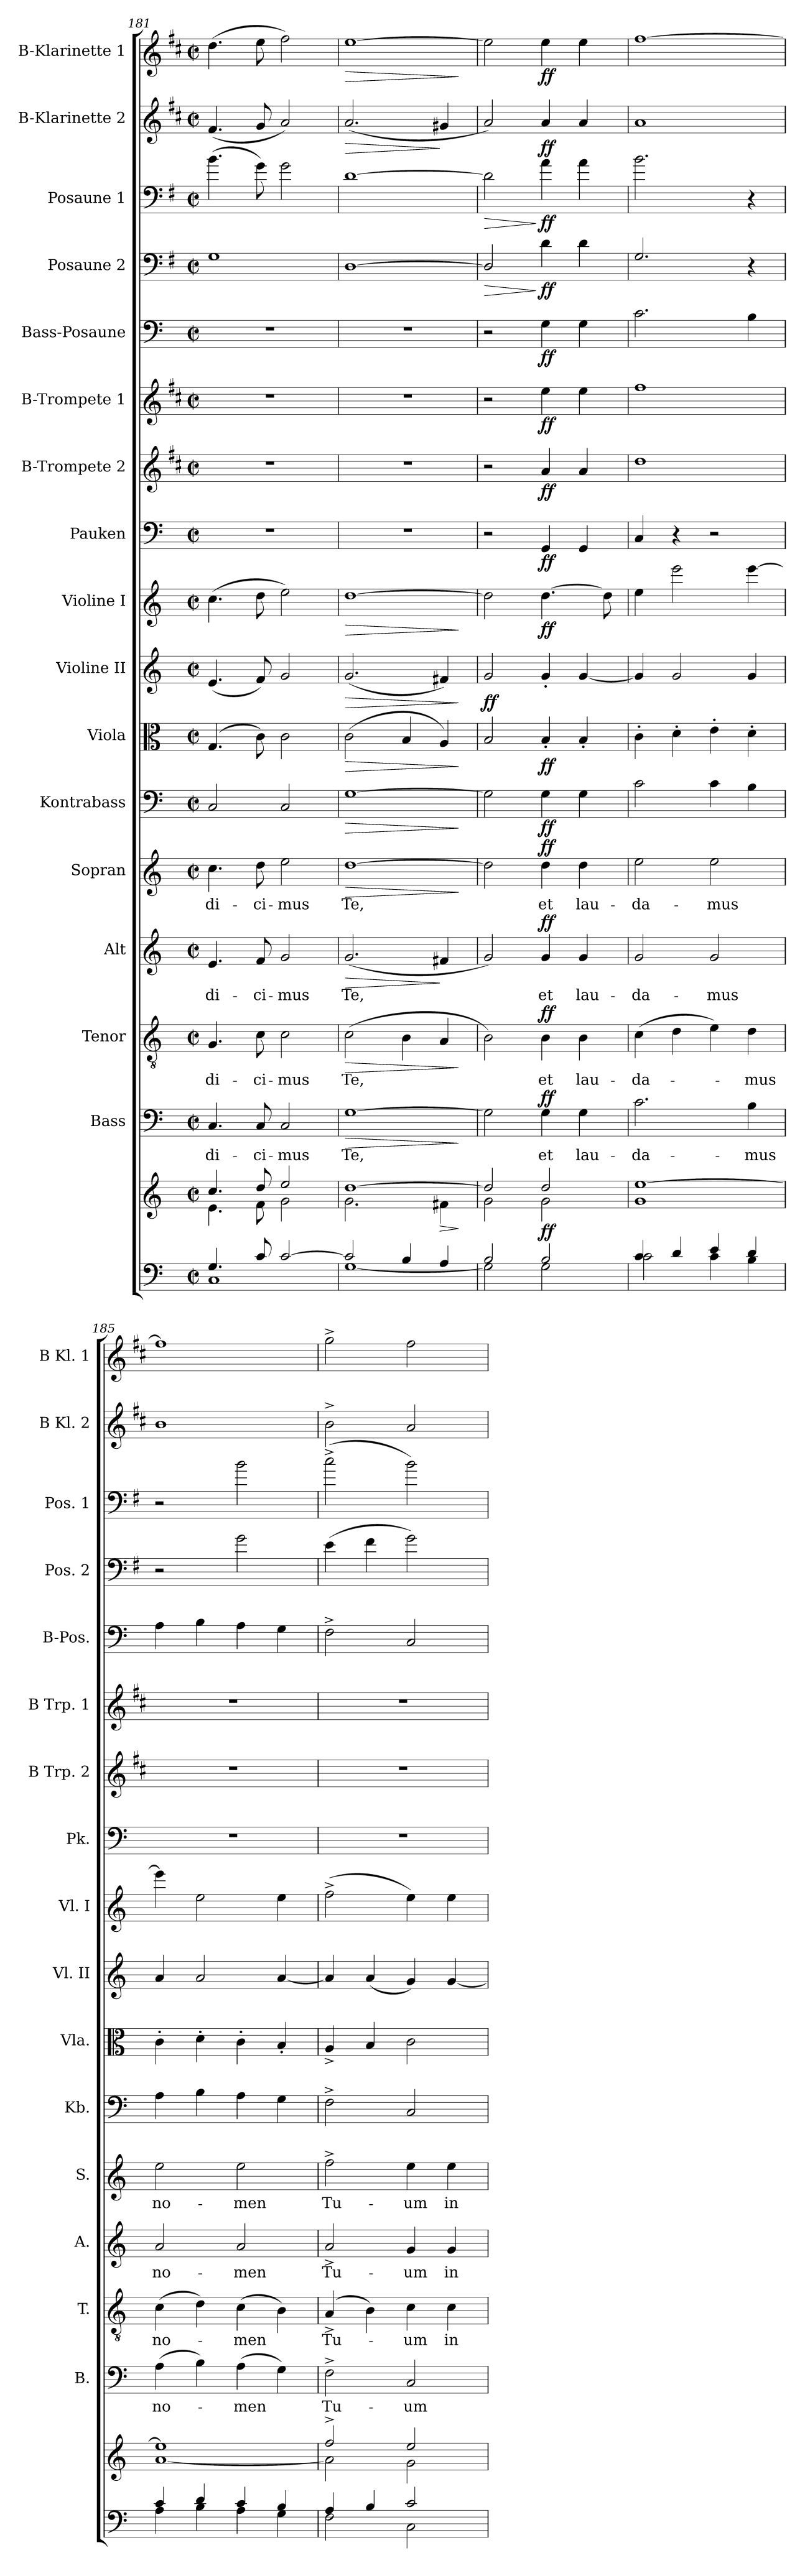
**kern	**kern	**dynam	**kern	**text	**dynam	**kern	**text	**dynam	**kern	**text	**dynam	**kern	**text	**dynam	**kern	**dynam	**kern	**dynam	**kern	**dynam	**kern	**dynam	**kern	**dynam	**kern	**dynam	**kern	**dynam	**kern	**dynam	**kern	**dynam	**kern	**dynam	**kern	**dynam	**kern	**dynam
*part17	*part17	*part17	*part16	*part16	*part16	*part15	*part15	*part15	*part14	*part14	*part14	*part13	*part13	*part13	*part12	*part12	*part11	*part11	*part10	*part10	*part9	*part9	*part8	*part8	*part7	*part7	*part6	*part6	*part5	*part5	*part4	*part4	*part3	*part3	*part2	*part2	*part1	*part1
*staff18	*staff17	*staff17/18	*staff16	*staff16	*staff16	*staff15	*staff15	*staff15	*staff14	*staff14	*staff14	*staff13	*staff13	*staff13	*staff12	*staff12	*staff11	*staff11	*staff10	*staff10	*staff9	*staff9	*staff8	*staff8	*staff7	*staff7	*staff6	*staff6	*staff5	*staff5	*staff4	*staff4	*staff3	*staff3	*staff2	*staff2	*staff1	*staff1
*	*	*	*I"Bass	*	*	*I"Tenor	*	*	*I"Alt	*	*	*I"Sopran	*	*	*I"Kontrabass	*	*I"Viola	*	*I"Violine II	*	*I"Violine I	*	*I"Pauken	*	*I"B-Trompete 2	*	*I"B-Trompete 1	*	*I"Bass-Posaune	*	*I"Posaune 2	*	*I"Posaune 1	*	*I"B-Klarinette 2	*	*I"B-Klarinette 1	*
*	*	*	*I'B.	*	*	*I'T.	*	*	*I'A.	*	*	*I'S.	*	*	*I'Kb.	*	*I'Vla.	*	*I'Vl. II	*	*I'Vl. I	*	*I'Pk.	*	*I'B Trp. 2	*	*I'B Trp. 1	*	*I'B-Pos.	*	*I'Pos. 2	*	*I'Pos. 1	*	*I'B Kl. 2	*	*I'B Kl. 1	*
*clefF4	*clefG2	*	*clefF4	*	*	*clefGv2	*	*	*clefG2	*	*	*clefG2	*	*	*clefF4	*	*clefC3	*	*clefG2	*	*clefG2	*	*clefF4	*	*clefG2	*	*clefG2	*	*clefF4	*	*clefF4	*	*clefF4	*	*clefG2	*	*clefG2	*
*	*	*	*	*	*	*	*	*	*	*	*	*	*	*	*ITrd7c12	*	*	*	*	*	*	*	*	*	*ITrd1c2	*	*ITrd1c2	*	*	*	*ITrd4c7	*	*ITrd4c7	*	*ITrd1c2	*	*ITrd1c2	*
*k[]	*k[]	*	*k[]	*	*	*k[]	*	*	*k[]	*	*	*k[]	*	*	*k[]	*	*k[]	*	*k[]	*	*k[]	*	*k[]	*	*k[]	*	*k[]	*	*k[]	*	*k[]	*	*k[]	*	*k[]	*	*k[]	*
*C:	*C:	*	*C:	*	*	*C:	*	*	*C:	*	*	*C:	*	*	*C:	*	*C:	*	*C:	*	*C:	*	*C:	*	*C:	*	*C:	*	*C:	*	*C:	*	*C:	*	*C:	*	*C:	*
*M2/2	*M2/2	*	*M2/2	*	*	*M2/2	*	*	*M2/2	*	*	*M2/2	*	*	*M2/2	*	*M2/2	*	*M2/2	*	*M2/2	*	*M2/2	*	*M2/2	*	*M2/2	*	*M2/2	*	*M2/2	*	*M2/2	*	*M2/2	*	*M2/2	*
*met(c|)	*met(c|)	*	*met(c|)	*	*	*met(c|)	*	*	*met(c|)	*	*	*met(c|)	*	*	*met(c|)	*	*met(c|)	*	*met(c|)	*	*met(c|)	*	*met(c|)	*	*met(c|)	*	*met(c|)	*	*met(c|)	*	*met(c|)	*	*met(c|)	*	*met(c|)	*	*met(c|)	*
=181	=181	=181	=181	=181	=181	=181	=181	=181	=181	=181	=181	=181	=181	=181	=181	=181	=181	=181	=181	=181	=181	=181	=181	=181	=181	=181	=181	=181	=181	=181	=181	=181	=181	=181	=181	=181	=181	=181
*^	*^	*	*	*	*	*	*	*	*	*	*	*	*	*	*	*	*	*	*	*	*	*	*	*	*	*	*	*	*	*	*	*	*	*	*	*	*	*
!	!	!	!	!	!	!LO:LY:b	!	!	!LO:LY:b	!	!	!LO:LY:b	!	!	!LO:LY:b	!	!	!	!	!	!	!	!	!	!	!	!	!	!	!	!	!	!	!	!	!	!	!	!	!
4.G/	1C	4.cc/	4.e\	.	4.C/	-di-	.	4.G/	-di-	.	4.e/	-di-	.	4.cc\	-di-	.	2CC/	.	(4.G/	.	(<4.e/	.	(>4.cc\	.	1r	.	1r	.	1r	.	1r	.	1C	.	(>4.e\	.	(<4.e/	.	(>4.cc\	.
!	!	!	!	!	!	!LO:LY:b	!	!	!LO:LY:b	!	!	!LO:LY:b	!	!	!LO:LY:b	!	!	!	!	!	!	!	!	!	!	!	!	!	!	!	!	!	!	!	!	!	!	!	!	!
8c/	.	8dd/	8f\	.	8C/	-ci-	.	8c\	-ci-	.	8f/	-ci-	.	8dd\	-ci-	.	.	.	8c\)	.	8f/)	.	8dd\	.	.	.	.	.	.	.	.	.	.	.	8c\)	.	8f/	.	8dd\	.
!	!	!	!	!	!	!LO:LY:b	!	!	!LO:LY:b	!	!	!LO:LY:b	!	!	!LO:LY:b	!	!	!	!	!	!	!	!	!	!	!	!	!	!	!	!	!	!	!	!	!	!	!	!	!
[>2c/	.	2ee/	2g\	.	2C/	-mus	.	2c\	-mus	.	2g/	-mus	.	2ee\	-mus	.	2CC/	.	2c\	.	2g/	.	2ee\)	.	.	.	.	.	.	.	.	.	.	.	2c\	.	2g/)	.	2ee\)	.
!!LO:PB:g=z
=182	=182	=182	=182	=182	=182	=182	=182	=182	=182	=182	=182	=182	=182	=182	=182	=182	=182	=182	=182	=182	=182	=182	=182	=182	=182	=182	=182	=182	=182	=182	=182	=182	=182	=182	=182	=182	=182	=182	=182	=182
!	!	!	!	!	!	!LO:LY:b	!LO:HP:b	!	!LO:LY:b	!LO:HP:b	!	!LO:LY:b	!LO:HP:b	!	!LO:LY:b	!LO:HP:b	!	!LO:HP:b	!	!LO:HP:b	!	!LO:HP:b	!	!LO:HP:b	!	!	!	!	!	!	!	!	!	!	!	!	!	!LO:HP:b	!	!LO:HP:b
2c/]	[<1G	[>1dd	2.g\	.	[1G	Te,	>	(>2c\	Te,	>	(<2.g/	Te,	>	[1dd	Te,	>	[1GG	>	(>2c\	>	(<2.g/	>	[1dd	>	1r	.	1r	.	1r	.	1r	.	[1GG	.	[1G	.	(<2.g/	>	[1dd	>
4B/	.	.	.	.	.	.	.	4B\	.	.	.	.	.	.	.	.	.	.	4B/	.	.	.	.	.	.	.	.	.	.	.	.	.	.	.	.	.	.	.	.	.
!	!	!	!	!LO:HP:b	!	!	!	!	!	!	!	!	!	!	!	!	!	!	!	!	!	!	!	!	!	!	!	!	!	!	!	!	!	!	!	!	!	!	!	!
4A/	.	.	4f#X\	>	.	.	.	4A/	.	.	4f#X/	.	]	.	.	.	.	.	4A/)	.	4f#X/)	.	.	.	.	.	.	.	.	.	.	.	.	.	.	.	4f#X/	]	.	.
*v	*v	*	*	*	*	*	*	*	*	*	*	*	*	*	*	*	*	*	*	*	*	*	*	*	*	*	*	*	*	*	*	*	*	*	*	*	*	*	*	*
*	*v	*v	*	*	*	*	*	*	*	*	*	*	*	*	*	*	*	*	*	*	*	*	*	*	*	*	*	*	*	*	*	*	*	*	*	*	*	*	*
.	.	]	.	.	]	.	.	]	.	.	.	.	.	]	.	]	.	]	.	]	.	]	.	.	.	.	.	.	.	.	.	.	.	.	.	.	.	]
=183	=183	=183	=183	=183	=183	=183	=183	=183	=183	=183	=183	=183	=183	=183	=183	=183	=183	=183	=183	=183	=183	=183	=183	=183	=183	=183	=183	=183	=183	=183	=183	=183	=183	=183	=183	=183	=183	=183
*^	*^	*	*	*	*	*	*	*	*	*	*	*	*	*	*	*	*	*	*	*	*	*	*	*	*	*	*	*	*	*	*	*	*	*	*	*	*	*
!	!	!	!	!	!	!	!	!	!	!	!	!	!	!	!	!	!	!	!	!	!	!LO:DY:b	!	!	!	!	!	!	!	!	!	!	!	!LO:HP:b	!	!LO:HP:b	!	!	!	!
2B/	2G\]	2dd/]	2g\	.	2G\]	.	.	2B\)	.	.	2g/)	.	.	2dd\]	.	.	2GG\]	.	2B/	.	2g/	ff	2dd\]	.	2r	.	2r	.	2r	.	2r	.	2GG/]	>	2G\]	>	2g/)	.	2dd\]	.
!	!	!	!	!LO:DY:b	!	!LO:LY:b	!LO:DY:a	!	!LO:LY:b	!LO:DY:a	!	!LO:LY:b	!LO:DY:a	!	!LO:LY:b	!LO:DY:a	!	!LO:DY:b	!	!LO:DY:b	!	!	!	!LO:DY:b	!	!LO:DY:b	!	!LO:DY:b	!	!LO:DY:b	!	!LO:DY:b	!	!LO:DY:n=1:b	!	!LO:DY:n=1:b	!	!LO:DY:b	!	!LO:DY:b
2B/	2G\	2dd/	2g\	ff	4G\	et	ff	4B\	et	ff	4g/	et	ff	4dd\	et	ff	4GG\	ff	4B'</	ff	4g'</	.	[4.dd\	ff	4GG/	ff	4g/	ff	4dd\	ff	4G\	ff	4G\	] ff	4d\	] ff	4g/	ff	4dd\	ff
!	!	!	!	!	!	!LO:LY:b	!	!	!LO:LY:b	!	!	!LO:LY:b	!	!	!LO:LY:b	!	!	!	!	!	!	!	!	!	!	!	!	!	!	!	!	!	!	!	!	!	!	!	!	!
.	.	.	.	.	4G\	lau-	.	4B\	lau-	.	4g/	lau-	.	4dd\	lau-	.	4GG\	.	4B'</	.	[4g/	.	.	.	4GG/	.	4g/	.	4dd\	.	4G\	.	4G\	.	4d\	.	4g/	.	4dd\	.
.	.	.	.	.	.	.	.	.	.	.	.	.	.	.	.	.	.	.	.	.	.	.	8dd\]	.	.	.	.	.	.	.	.	.	.	.	.	.	.	.	.	.
=184	=184	=184	=184	=184	=184	=184	=184	=184	=184	=184	=184	=184	=184	=184	=184	=184	=184	=184	=184	=184	=184	=184	=184	=184	=184	=184	=184	=184	=184	=184	=184	=184	=184	=184	=184	=184	=184	=184	=184	=184
!	!	!	!	!	!	!LO:LY:b	!	!	!LO:LY:b	!	!	!LO:LY:b	!	!	!LO:LY:b	!	!	!	!	!	!	!	!	!	!	!	!	!	!	!	!	!	!	!	!	!	!	!	!	!
4c/	2c\	[>1ee	1g	.	2.c\	-da-	.	(>4c\	-da-	.	2g/	-da-	.	2ee\	-da-	.	2C\	.	4c'>\	.	4g/]	.	4ee\	.	4C/	.	1cc	.	1ee	.	2.c\	.	2.C/	.	2.e\	.	1g	.	[1ee	.
4d/	.	.	.	.	.	.	.	4d\	.	.	.	.	.	.	.	.	.	.	4d'>\	.	2g/	.	2eee\	.	4r	.	.	.	.	.	.	.	.	.	.	.	.	.	.	.
!	!	!	!	!	!	!	!	!	!	!	!	!LO:LY:b	!	!	!LO:LY:b	!	!	!	!	!	!	!	!	!	!	!	!	!	!	!	!	!	!	!	!	!	!	!	!	!
4e/	4c\	.	.	.	.	.	.	4e\)	.	.	2g/	-mus	.	2ee\	-mus	.	4C\	.	4e'>\	.	.	.	.	.	2r	.	.	.	.	.	.	.	.	.	.	.	.	.	.	.
!	!	!	!	!	!	!LO:LY:b	!	!	!LO:LY:b	!	!	!	!	!	!	!	!	!	!	!	!	!	!	!	!	!	!	!	!	!	!	!	!	!	!	!	!	!	!	!
4d/	4B\	.	.	.	4B\	-mus	.	4d\	-mus	.	.	.	.	.	.	.	4BB\	.	4d'>\	.	4g/	.	[4eee\	.	.	.	.	.	.	.	4B\	.	4r	.	4r	.	.	.	.	.
=185	=185	=185	=185	=185	=185	=185	=185	=185	=185	=185	=185	=185	=185	=185	=185	=185	=185	=185	=185	=185	=185	=185	=185	=185	=185	=185	=185	=185	=185	=185	=185	=185	=185	=185	=185	=185	=185	=185	=185	=185
!	!	!	!	!	!	!LO:LY:b	!	!	!LO:LY:b	!	!	!LO:LY:b	!	!	!LO:LY:b	!	!	!	!	!	!	!	!	!	!	!	!	!	!	!	!	!	!	!	!	!	!	!	!	!
4c/	4A\	1ee]	[<1a	.	(>4A\	no-	.	(>4c\	no-	.	2a/	no-	.	2ee\	no-	.	4AA\	.	4c'>\	.	4a/	.	4eee\]	.	1r	.	1r	.	1r	.	4A\	.	2r	.	2r	.	1a	.	1ee]	.
4d/	4B\	.	.	.	4B\)	.	.	4d\)	.	.	.	.	.	.	.	.	4BB\	.	4d'>\	.	2a/	.	2ee\	.	.	.	.	.	.	.	4B\	.	.	.	.	.	.	.	.	.
!	!	!	!	!	!	!LO:LY:b	!	!	!LO:LY:b	!	!	!LO:LY:b	!	!	!LO:LY:b	!	!	!	!	!	!	!	!	!	!	!	!	!	!	!	!	!	!	!	!	!	!	!	!	!
4c/	4A\	.	.	.	(>4A\	-men	.	(>4c\	-men	.	2a/	-men	.	2ee\	-men	.	4AA\	.	4c'>\	.	.	.	.	.	.	.	.	.	.	.	4A\	.	2c\	.	2e\	.	.	.	.	.
4B/	4G\	.	.	.	4G\)	.	.	4B\)	.	.	.	.	.	.	.	.	4GG\	.	4B'</	.	[4a/	.	4ee\	.	.	.	.	.	.	.	4G\	.	.	.	.	.	.	.	.	.
=186	=186	=186	=186	=186	=186	=186	=186	=186	=186	=186	=186	=186	=186	=186	=186	=186	=186	=186	=186	=186	=186	=186	=186	=186	=186	=186	=186	=186	=186	=186	=186	=186	=186	=186	=186	=186	=186	=186	=186	=186
!	!	!	!	!	!	!LO:LY:b	!	!	!LO:LY:b	!	!	!LO:LY:b	!	!	!LO:LY:b	!	!	!	!	!	!	!	!	!	!	!	!	!	!	!	!	!	!	!	!	!	!	!	!	!
4A/	2F\	2ff^>/	2a\]	.	2F^>\	Tu-	.	(4A^>/	Tu-	.	2a^>/	Tu-	.	2ff^>\	Tu-	.	2FF^>\	.	4A^</	.	4a/]	.	(>2ff^>\	.	1r	.	1r	.	1r	.	2F^>\	.	(>4A\	.	(>2f^>\	.	2a^>\	.	2ff^>\	.
4B/	.	.	.	.	.	.	.	4B\)	.	.	.	.	.	.	.	.	.	.	4B/	.	(<4a/	.	.	.	.	.	.	.	.	.	.	.	4B\	.	.	.	.	.	.	.
!	!	!	!	!	!	!LO:LY:b	!	!	!LO:LY:b	!	!	!LO:LY:b	!	!	!LO:LY:b	!	!	!	!	!	!	!	!	!	!	!	!	!	!	!	!	!	!	!	!	!	!	!	!	!
2c/	2C\	2ee/	2g\	.	2C/	-um	.	4c\	-um	.	4g/	-um	.	4ee\	-um	.	2CC/	.	2c\	.	4g/)	.	4ee\)	.	.	.	.	.	.	.	2C/	.	2c\)	.	2e\)	.	2g/	.	2ee\	.
!	!	!	!	!	!	!	!	!	!LO:LY:b	!	!	!LO:LY:b	!	!	!LO:LY:b	!	!	!	!	!	!	!	!	!	!	!	!	!	!	!	!	!	!	!	!	!	!	!	!	!
.	.	.	.	.	.	.	.	4c\	in	.	4g/	in	.	4ee\	in	.	.	.	.	.	[4g/	.	4ee\	.	.	.	.	.	.	.	.	.	.	.	.	.	.	.	.	.
*v	*v	*	*	*	*	*	*	*	*	*	*	*	*	*	*	*	*	*	*	*	*	*	*	*	*	*	*	*	*	*	*	*	*	*	*	*	*	*	*	*
*	*v	*v	*	*	*	*	*	*	*	*	*	*	*	*	*	*	*	*	*	*	*	*	*	*	*	*	*	*	*	*	*	*	*	*	*	*	*	*	*
=	=	=	=	=	=	=	=	=	=	=	=	=	=	=	=	=	=	=	=	=	=	=	=	=	=	=	=	=	=	=	=	=	=	=	=	=	=	=
*-	*-	*-	*-	*-	*-	*-	*-	*-	*-	*-	*-	*-	*-	*-	*-	*-	*-	*-	*-	*-	*-	*-	*-	*-	*-	*-	*-	*-	*-	*-	*-	*-	*-	*-	*-	*-	*-	*-
